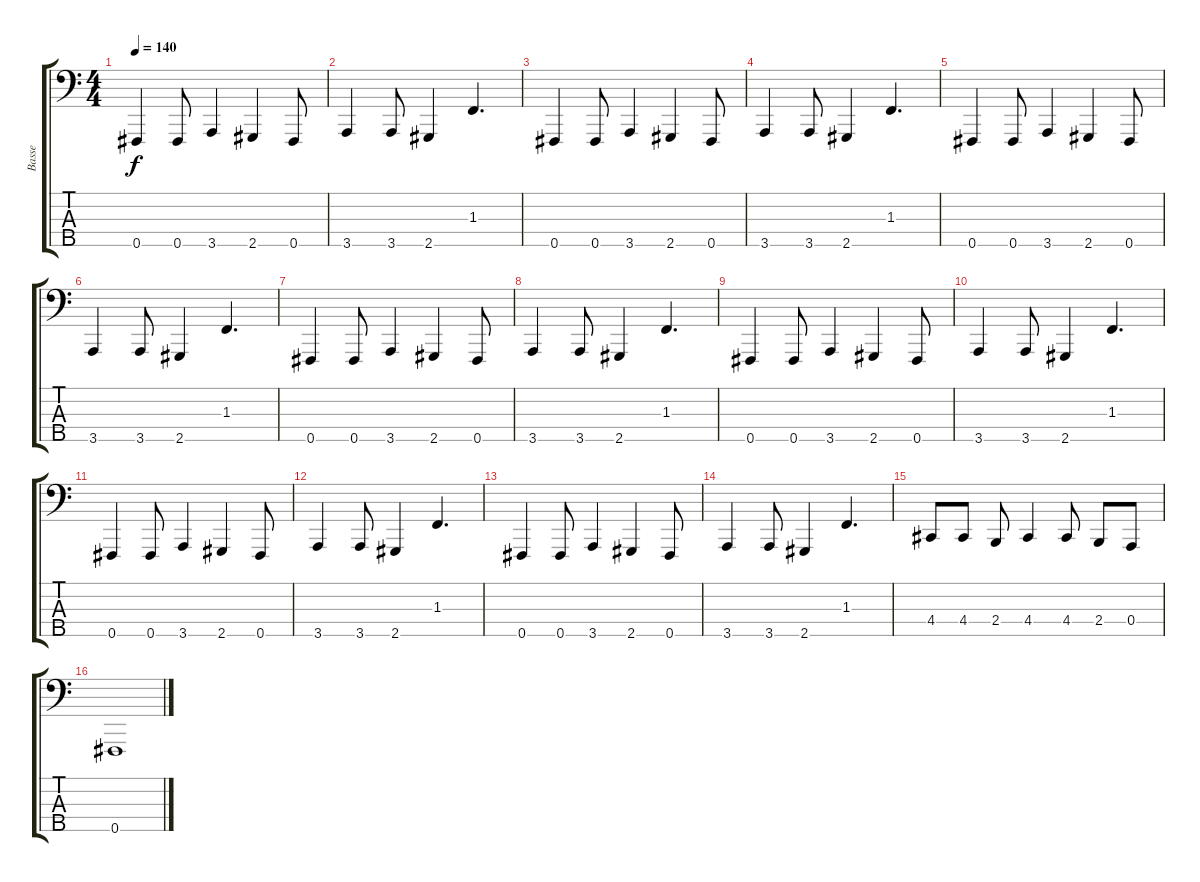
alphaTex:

\track ("Basse" "Basse") {instrument electricbasspick}
\staff {score tabs}
\tuning (D2 A1 E1 A0 Gb0) {hide}
\ts (4 4)
\tempo 140
\clef f4
\ks c
0.5.4{dy f} 0.5.8 3.5.4 2.5.4 0.5.8 |
3.5.4 3.5.8 2.5.4 1.3.4{d} |
0.5.4 0.5.8 3.5.4 2.5.4 0.5.8 |
3.5.4 3.5.8 2.5.4 1.3.4{d} |
0.5.4 0.5.8 3.5.4 2.5.4 0.5.8 |
3.5.4 3.5.8 2.5.4 1.3.4{d} |
0.5.4 0.5.8 3.5.4 2.5.4 0.5.8 |
3.5.4 3.5.8 2.5.4 1.3.4{d} |
0.5.4 0.5.8 3.5.4 2.5.4 0.5.8 |
3.5.4 3.5.8 2.5.4 1.3.4{d} |
0.5.4 0.5.8 3.5.4 2.5.4 0.5.8 |
3.5.4 3.5.8 2.5.4 1.3.4{d} |
0.5.4 0.5.8 3.5.4 2.5.4 0.5.8 |
3.5.4 3.5.8 2.5.4 1.3.4{d} |
4.4.8 4.4.8 2.4.8 4.4.4 4.4.8 2.4.8 0.4.8 |
0.5.1
